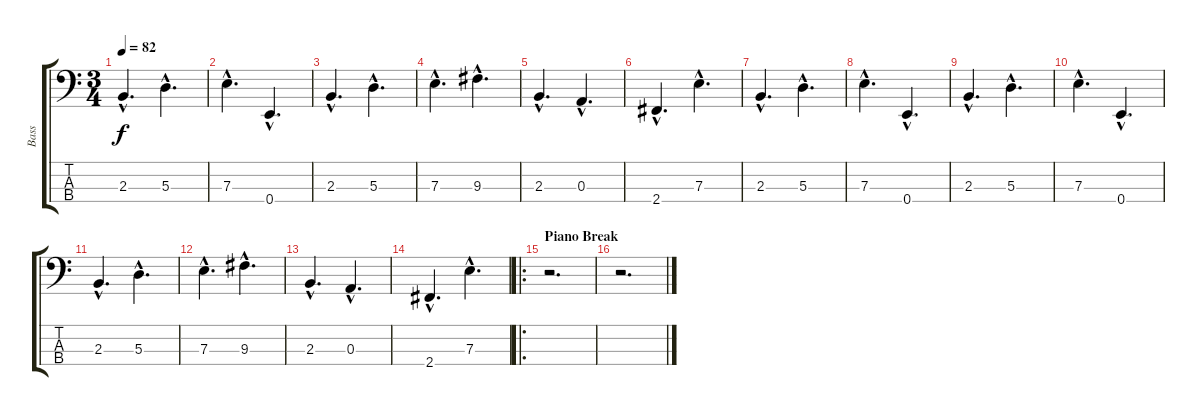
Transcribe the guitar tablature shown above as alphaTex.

\track ("Bass" "Bass") {instrument electricbassfinger}
\staff {score tabs}
\tuning (G2 D2 A1 E1) {hide}
\ts (3 4)
\tempo 82
\clef f4
\ks c
2.3{hac}.4{d dy f} 5.3{hac}.4{d} |
7.3{hac}.4{d} 0.4{hac}.4{d} |
2.3{hac}.4{d} 5.3{hac}.4{d} |
7.3{hac}.4{d} 9.3{hac}.4{d} |
2.3{hac}.4{d} 0.3{hac}.4{d} |
2.4{hac}.4{d} 7.3{hac}.4{d} |
2.3{hac}.4{d} 5.3{hac}.4{d} |
7.3{hac}.4{d} 0.4{hac}.4{d} |
2.3{hac}.4{d} 5.3{hac}.4{d} |
7.3{hac}.4{d} 0.4{hac}.4{d} |
2.3{hac}.4{d} 5.3{hac}.4{d} |
7.3{hac}.4{d} 9.3{hac}.4{d} |
2.3{hac}.4{d} 0.3{hac}.4{d} |
2.4{hac}.4{d} 7.3{hac}.4{d} |
\ro
\section ("" "Piano Break")
r.2{d} |
r.2{d}
